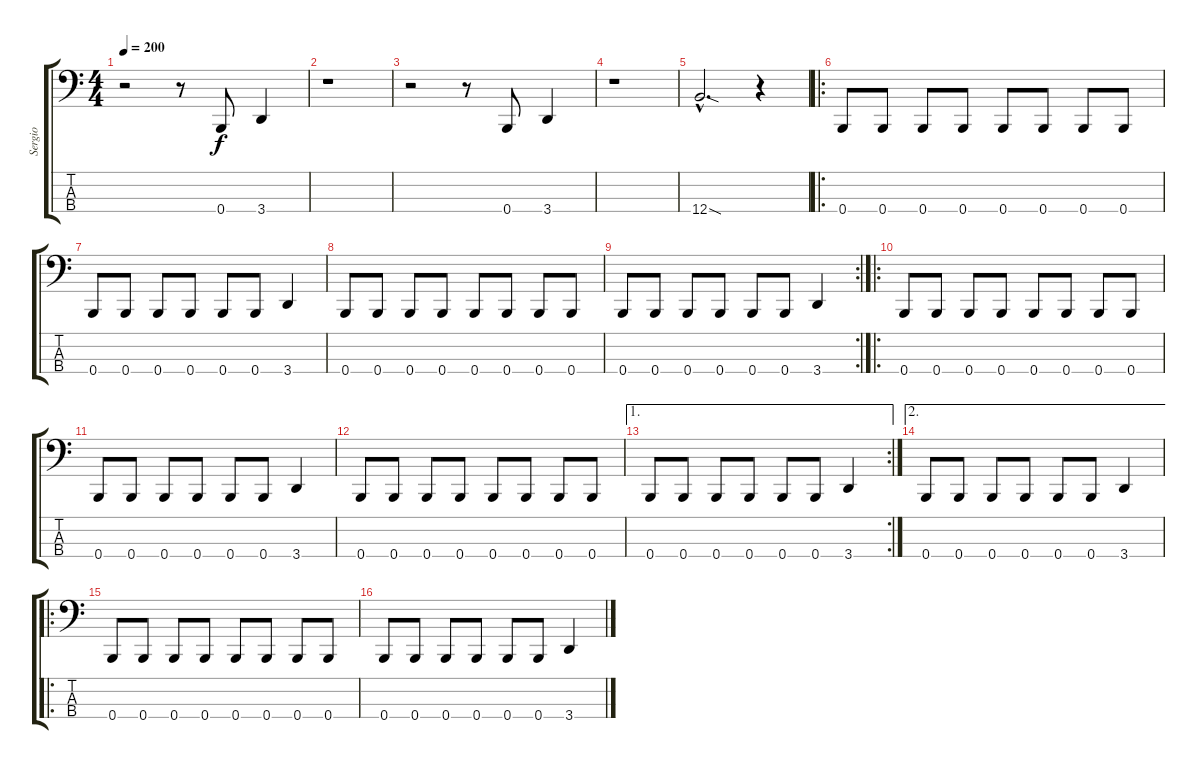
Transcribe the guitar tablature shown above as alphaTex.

\track ("Sergio" "Sergio") {instrument electricbassfinger}
\staff {score tabs}
\tuning (E2 B1 Gb1 B0) {hide}
\ts (4 4)
\tempo 200
\clef f4
\ks c
r.2{dy f} r.8 0.4.8 3.4.4 |
r.1 |
r.2 r.8 0.4.8 3.4.4 |
r.1 |
12.4{sod hac}.2{d} r.4 |
\ro
0.4.8 0.4.8 0.4.8 0.4.8 0.4.8 0.4.8 0.4.8 0.4.8 |
0.4.8 0.4.8 0.4.8 0.4.8 0.4.8 0.4.8 3.4.4 |
0.4.8 0.4.8 0.4.8 0.4.8 0.4.8 0.4.8 0.4.8 0.4.8 |
\rc 2
0.4.8 0.4.8 0.4.8 0.4.8 0.4.8 0.4.8 3.4.4 |
\ro
0.4.8 0.4.8 0.4.8 0.4.8 0.4.8 0.4.8 0.4.8 0.4.8 |
0.4.8 0.4.8 0.4.8 0.4.8 0.4.8 0.4.8 3.4.4 |
0.4.8 0.4.8 0.4.8 0.4.8 0.4.8 0.4.8 0.4.8 0.4.8 |
\ae 1
\rc 2
0.4.8 0.4.8 0.4.8 0.4.8 0.4.8 0.4.8 3.4.4 |
\ae 2
0.4.8 0.4.8 0.4.8 0.4.8 0.4.8 0.4.8 3.4.4 |
\ro
0.4.8 0.4.8 0.4.8 0.4.8 0.4.8 0.4.8 0.4.8 0.4.8 |
0.4.8 0.4.8 0.4.8 0.4.8 0.4.8 0.4.8 3.4.4
